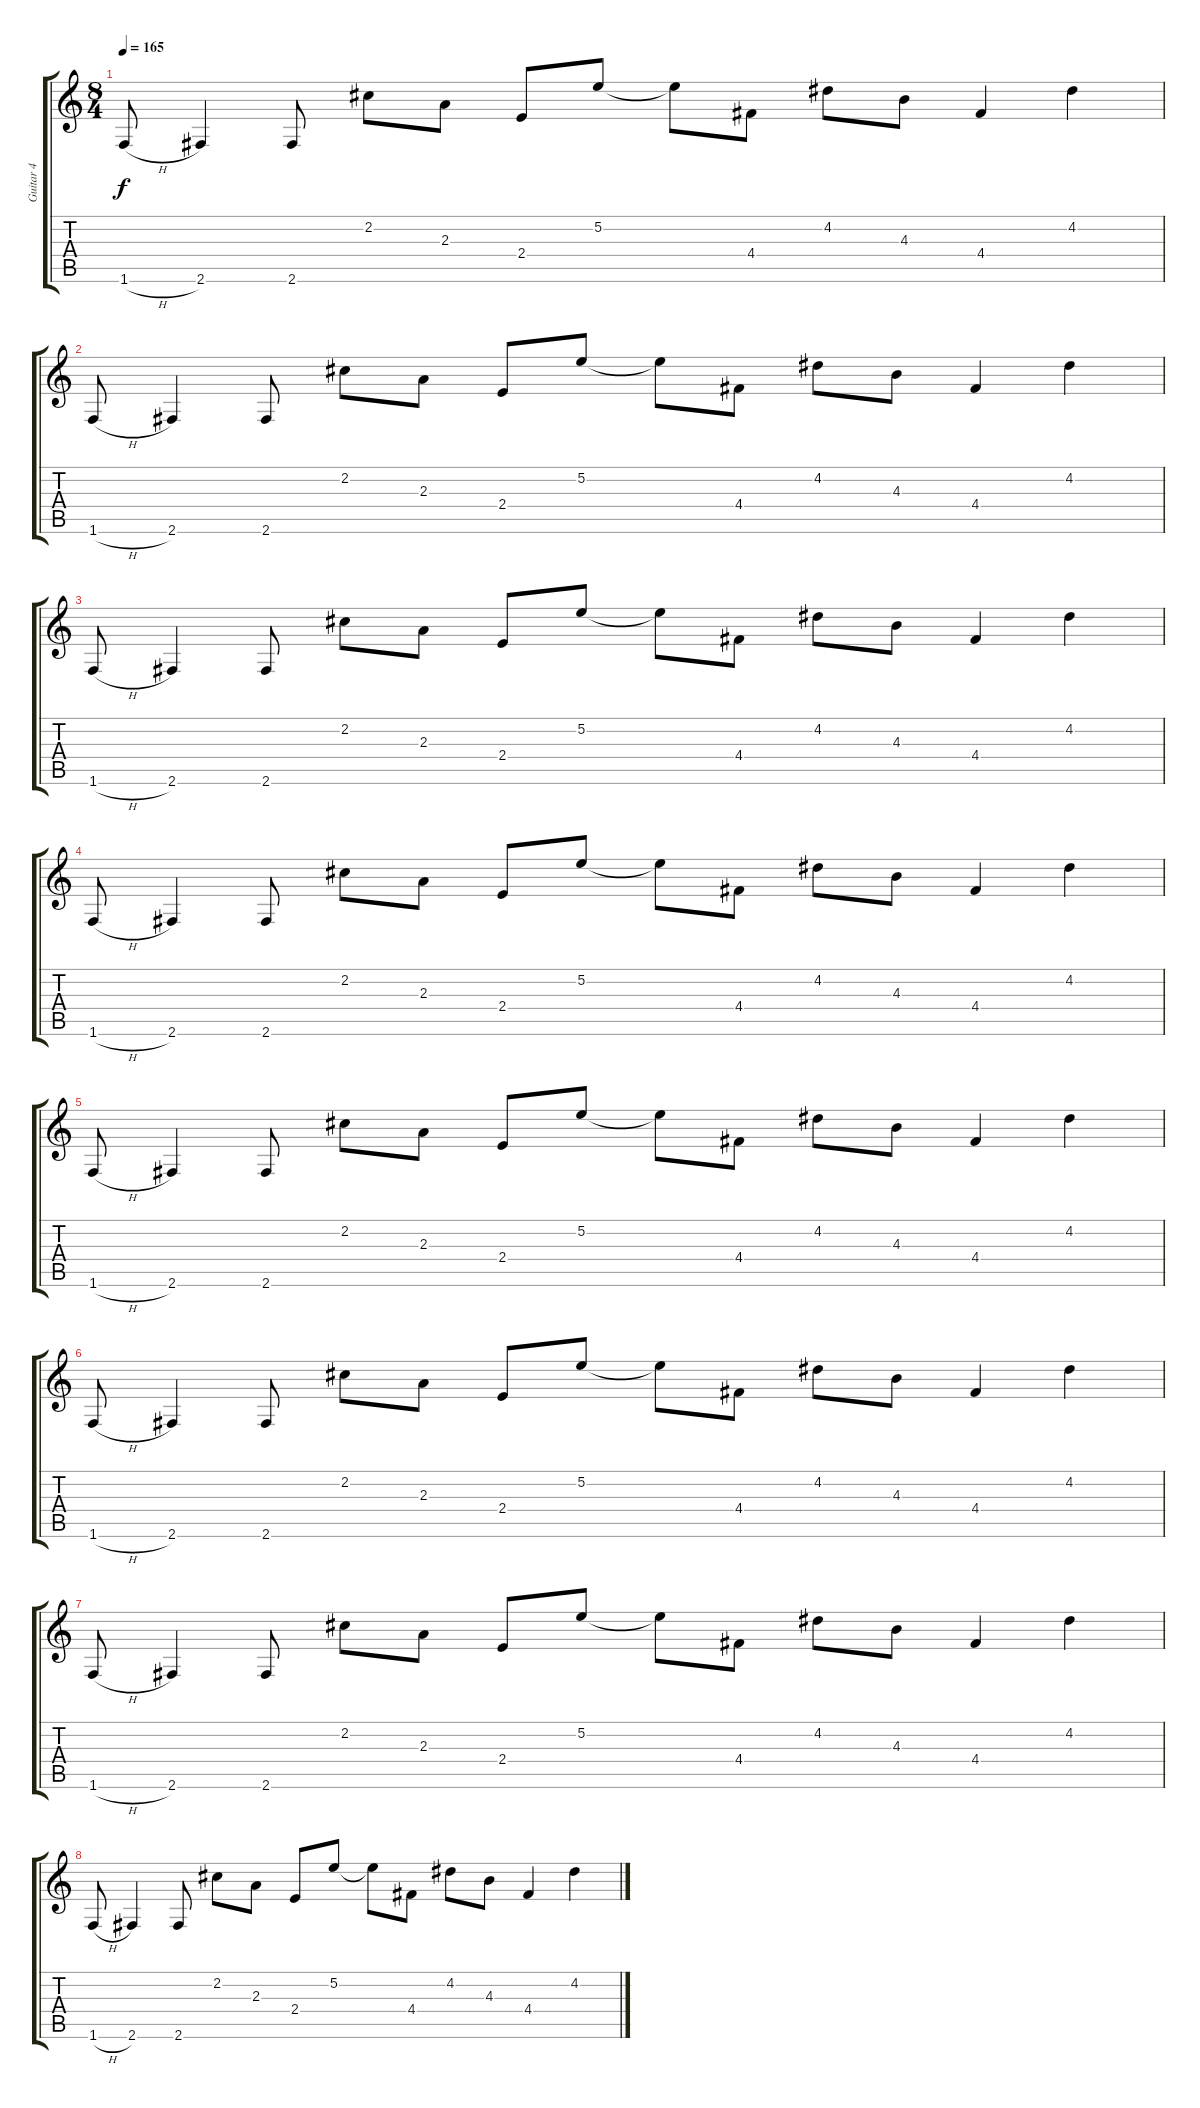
\track ("Guitar 4" "Guitar 4") {instrument acousticguitarnylon}
\staff {score tabs}
\tuning (E4 B3 G3 D3 A2 E2) {hide}
\ts (8 4)
\tempo 165
\clef g2
\ks c
1.6{h}.8{dy f} 2.6.4 2.6.8 2.2.8 2.3.8 2.4.8 5.2.8 5.2{t}.8 4.4.8 4.2.8 4.3.8 4.4.4 4.2.4 |
1.6{h}.8 2.6.4 2.6.8 2.2.8 2.3.8 2.4.8 5.2.8 5.2{t}.8 4.4.8 4.2.8 4.3.8 4.4.4 4.2.4 |
1.6{h}.8 2.6.4 2.6.8 2.2.8 2.3.8 2.4.8 5.2.8 5.2{t}.8 4.4.8 4.2.8 4.3.8 4.4.4 4.2.4 |
1.6{h}.8 2.6.4 2.6.8 2.2.8 2.3.8 2.4.8 5.2.8 5.2{t}.8 4.4.8 4.2.8 4.3.8 4.4.4 4.2.4 |
1.6{h}.8 2.6.4 2.6.8 2.2.8 2.3.8 2.4.8 5.2.8 5.2{t}.8 4.4.8 4.2.8 4.3.8 4.4.4 4.2.4 |
1.6{h}.8 2.6.4 2.6.8 2.2.8 2.3.8 2.4.8 5.2.8 5.2{t}.8 4.4.8 4.2.8 4.3.8 4.4.4 4.2.4 |
1.6{h}.8 2.6.4 2.6.8 2.2.8 2.3.8 2.4.8 5.2.8 5.2{t}.8 4.4.8 4.2.8 4.3.8 4.4.4 4.2.4 |
1.6{h}.8 2.6.4 2.6.8 2.2.8 2.3.8 2.4.8 5.2.8 5.2{t}.8 4.4.8 4.2.8 4.3.8 4.4.4 4.2.4
